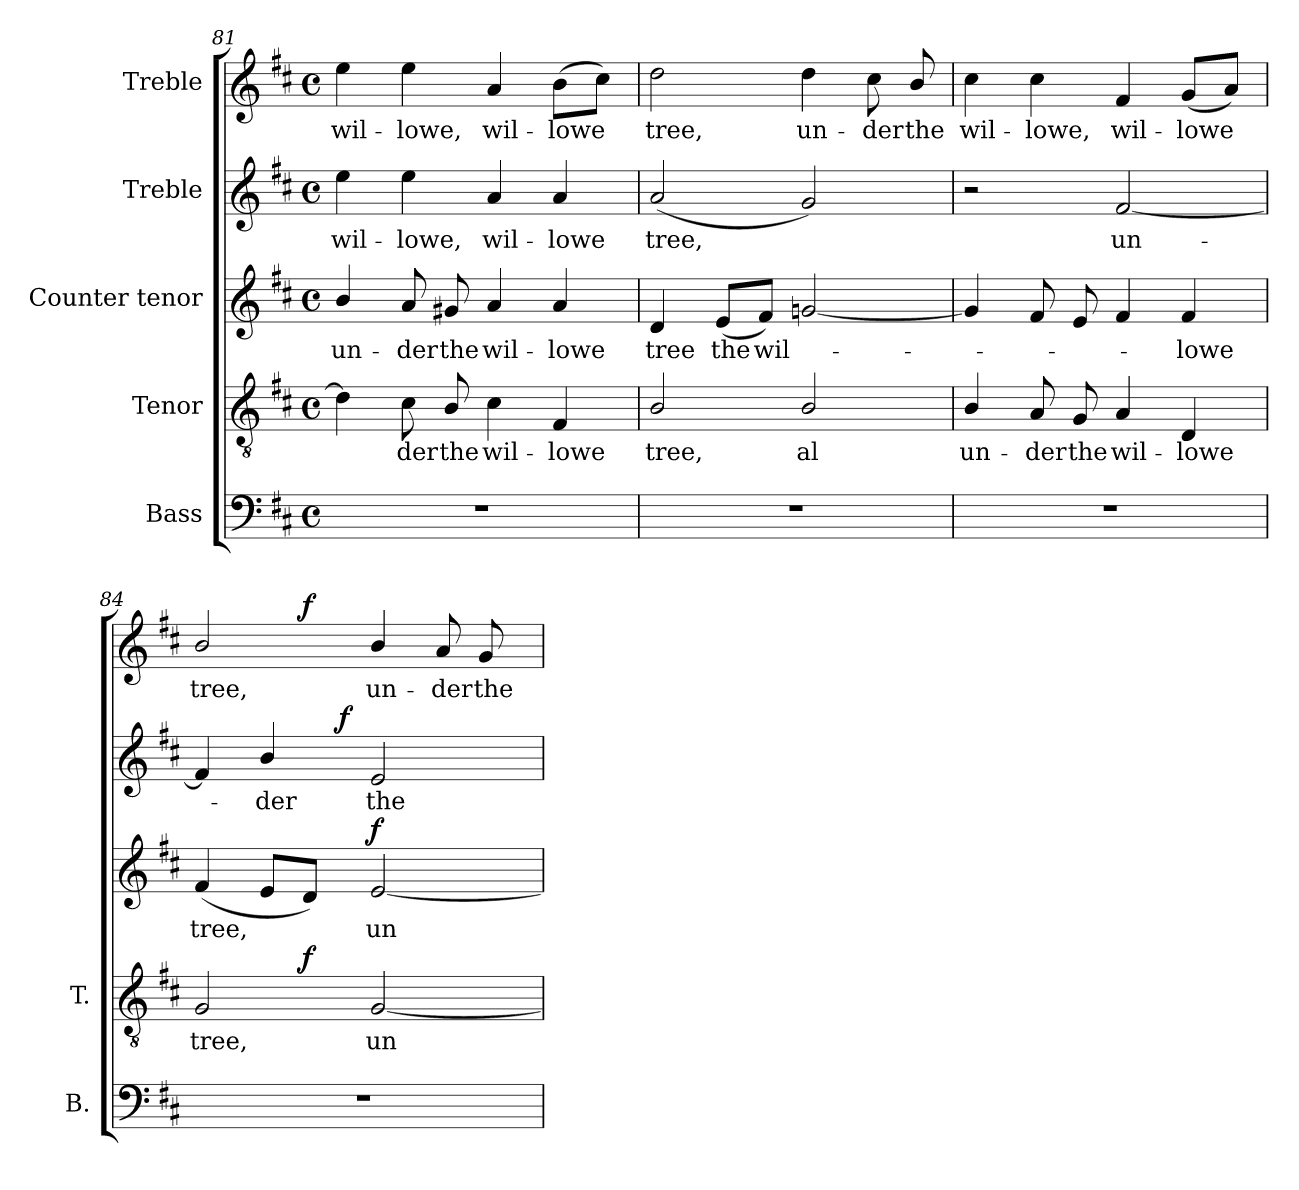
**kern	**kern	**text	**dynam	**kern	**text	**dynam	**kern	**text	**dynam	**kern	**text	**dynam
*part5	*part4	*part4	*part4	*part3	*part3	*part3	*part2	*part2	*part2	*part1	*part1	*part1
*staff5	*staff4	*staff4	*staff4	*staff3	*staff3	*staff3	*staff2	*staff2	*staff2	*staff1	*staff1	*staff1
*I"Bass	*I"Tenor	*	*	*I"Counter tenor	*	*	*I"Treble	*	*	*I"Treble	*	*
*I'B.	*I'T.	*	*	*	*	*	*	*	*	*	*	*
!!LO:PB:g=z
*clefF4	*clefGv2	*	*	*clefG2	*	*	*clefG2	*	*	*clefG2	*	*
*	*ITrd7c12	*	*	*	*	*	*	*	*	*	*	*
*k[f#c#]	*k[f#c#]	*	*	*k[f#c#]	*	*	*k[f#c#]	*	*	*k[f#c#]	*	*
*D:	*D:	*	*	*D:	*	*	*D:	*	*	*D:	*	*
*M4/4	*M4/4	*	*	*M4/4	*	*	*M4/4	*	*	*M4/4	*	*
*met(c)	*met(c)	*	*	*met(c)	*	*	*met(c)	*	*	*met(c)	*	*
=81	=81	=81	=81	=81	=81	=81	=81	=81	=81	=81	=81	=81
!	!	!	!	!	!LO:LY:b:color=#000000	!	!	!	!	!	!	!
!	!	!	!	!	!	!	!	!LO:LY:b:color=#000000	!	!	!	!
!	!	!	!	!	!	!	!	!	!	!	!LO:LY:b:color=#000000	!
1r	4Di\]	.	.	4bi/	un-	.	4eei\	wil-	.	4eei\	wil-	.
!	!	!LO:LY:b:color=#000000	!	!	!	!	!	!	!	!	!	!
!	!	!	!	!	!LO:LY:b:color=#000000	!	!	!	!	!	!	!
!	!	!	!	!	!	!	!	!LO:LY:b:color=#000000	!	!	!	!
!	!	!	!	!	!	!	!	!	!	!	!LO:LY:b:color=#000000	!
.	8C#i\	-der	.	8ai/	-der	.	4eei\	-lowe,	.	4eei\	-lowe,	.
!	!	!LO:LY:b:color=#000000	!	!	!	!	!	!	!	!	!	!
!	!	!	!	!	!LO:LY:b:color=#000000	!	!	!	!	!	!	!
.	8BBi/	the	.	8g#Xi/	the	.	.	.	.	.	.	.
!	!	!LO:LY:b:color=#000000	!	!	!	!	!	!	!	!	!	!
!	!	!	!	!	!LO:LY:b:color=#000000	!	!	!	!	!	!	!
!	!	!	!	!	!	!	!	!LO:LY:b:color=#000000	!	!	!	!
!	!	!	!	!	!	!	!	!	!	!	!LO:LY:b:color=#000000	!
.	4C#i\	wil-	.	4ai/	wil-	.	4ai/	wil-	.	4ai/	wil-	.
!	!	!LO:LY:b:color=#000000	!	!	!	!	!	!	!	!	!	!
!	!	!	!	!	!LO:LY:b:color=#000000	!	!	!	!	!	!	!
!	!	!	!	!	!	!	!	!LO:LY:b:color=#000000	!	!	!	!
!	!	!	!	!	!	!	!	!	!	!	!LO:LY:b:color=#000000	!
.	4FF#i/	-lowe	.	4ai/	-lowe	.	4ai/	-lowe	.	(8bi\L	-lowe	.
.	.	.	.	.	.	.	.	.	.	8cc#i\J)	.	.
=82	=82	=82	=82	=82	=82	=82	=82	=82	=82	=82	=82	=82
!	!	!LO:LY:b:color=#000000	!	!	!	!	!	!	!	!	!	!
!	!	!	!	!	!LO:LY:b:color=#000000	!	!	!	!	!	!	!
!	!	!	!	!	!	!	!	!LO:LY:b:color=#000000	!	!	!	!
!	!	!	!	!	!	!	!	!	!	!	!LO:LY:b:color=#000000	!
1r	2BBi/	tree,	.	4di/	tree	.	(2ai/	tree,	.	2ddi\	tree,	.
!	!	!	!	!	!LO:LY:b:color=#000000	!	!	!	!	!	!	!
.	.	.	.	(8ei/L	the	.	.	.	.	.	.	.
!	!	!	!	!	!LO:LY:b:color=#000000	!	!	!	!	!	!	!
.	.	.	.	8f#i/J)	wil-	.	.	.	.	.	.	.
!	!	!LO:LY:b:color=#000000	!	!	!	!	!	!	!	!	!	!
!	!	!	!	!	!	!	!	!	!	!	!LO:LY:b:color=#000000	!
.	2BBi/	al	.	[2gni/	.	.	2gi/)	.	.	4ddi\	un-	.
!	!	!	!	!	!	!	!	!	!	!	!LO:LY:b:color=#000000	!
.	.	.	.	.	.	.	.	.	.	8cc#i\	-der	.
!	!	!	!	!	!	!	!	!	!	!	!LO:LY:b:color=#000000	!
.	.	.	.	.	.	.	.	.	.	8bi/	the	.
=83	=83	=83	=83	=83	=83	=83	=83	=83	=83	=83	=83	=83
!	!	!LO:LY:b:color=#000000	!	!	!	!	!	!	!	!	!	!
!	!	!	!	!	!	!	!	!	!	!	!LO:LY:b:color=#000000	!
1r	4BBi/	un-	.	4gi/]	.	.	2r	.	.	4cc#i\	wil-	.
!	!	!LO:LY:b:color=#000000	!	!	!	!	!	!	!	!	!	!
!	!	!	!	!	!	!	!	!	!	!	!LO:LY:b:color=#000000	!
.	8AAi/	-der	.	8f#i/	.	.	.	.	.	4cc#i\	-lowe,	.
!	!	!LO:LY:b:color=#000000	!	!	!	!	!	!	!	!	!	!
.	8GGi/	the	.	8ei/	.	.	.	.	.	.	.	.
!	!	!LO:LY:b:color=#000000	!	!	!	!	!	!	!	!	!	!
!	!	!	!	!	!	!	!	!LO:LY:b:color=#000000	!	!	!	!
!	!	!	!	!	!	!	!	!	!	!	!LO:LY:b:color=#000000	!
.	4AAi/	wil-	.	4f#i/	.	.	[2f#i/	un-	.	4f#i/	wil-	.
!	!	!LO:LY:b:color=#000000	!	!	!	!	!	!	!	!	!	!
!	!	!	!	!	!LO:LY:b:color=#000000	!	!	!	!	!	!	!
!	!	!	!	!	!	!	!	!	!	!	!LO:LY:b:color=#000000	!
.	4DDi/	-lowe	.	4f#i/	-lowe	.	.	.	.	(8gi/L	-lowe	.
.	.	.	.	.	.	.	.	.	.	8ai/J)	.	.
=84	=84	=84	=84	=84	=84	=84	=84	=84	=84	=84	=84	=84
!	!	!LO:LY:b:color=#000000	!	!	!	!	!	!	!	!	!	!
!	!	!	!	!	!LO:LY:b:color=#000000	!	!	!	!	!	!	!
!	!	!	!	!	!	!	!	!	!	!	!LO:LY:b:color=#000000	!
*	*^	*	*	*	*	*	*^	*	*	*^	*	*
1r	2GGi/	4.ryy	tree,	.	(4f#i/	tree,	.	4f#i/]	4ryy	.	.	2bi/	4.ryy	tree,	.
!	!	!	!	!	!	!	!	!	!	!LO:LY:b:color=#000000	!	!	!	!	!
.	.	.	.	.	8ei/L	.	.	4bi/	8ryy	-der	.	.	.	.	.
.	.	2ryy	.	f	8di/J)	.	.	.	32ryy	.	.	.	2ryy	.	f
.	.	.	.	.	.	.	.	.	64ryy	.	.	.	.	.	.
.	.	.	.	.	.	.	.	.	256.ryy	.	.	.	.	.	.
.	.	.	.	.	.	.	.	.	2ryy	.	f	.	.	.	.
!	!	!	!LO:LY:b:color=#000000	!	!	!	!	!	!	!	!	!	!	!	!
!	!	!	!	!	!	!LO:LY:b:color=#000000	!	!	!	!	!	!	!	!	!
!	!	!	!	!	!	!	!	!	!	!LO:LY:b:color=#000000	!	!	!	!	!
!	!	!	!	!	!	!	!	!	!	!	!	!	!	!LO:LY:b:color=#000000	!
.	[2GGi/	.	un-	.	[2ei/	un-	f	2ei/	.	the	.	4bi/	.	un-	.
!	!	!	!	!	!	!	!	!	!	!	!	!	!	!LO:LY:b:color=#000000	!
.	.	.	.	.	.	.	.	.	.	.	.	8ai/	.	-der	.
!	!	!	!	!	!	!	!	!	!	!	!	!	!	!LO:LY:b:color=#000000	!
.	.	8ryy	.	.	.	.	.	.	.	.	.	8gi/	8ryy	the	.
.	.	.	.	.	.	.	.	.	16ryy	.	.	.	.	.	.
.	.	.	.	.	.	.	.	.	128ryy	.	.	.	.	.	.
.	.	.	.	.	.	.	.	.	512ryy	.	.	.	.	.	.
*	*	*	*	*	*	*	*	*v	*v	*	*	*	*	*	*
*	*v	*v	*	*	*	*	*	*	*	*	*v	*v	*	*
=	=	=	=	=	=	=	=	=	=	=	=	=
*-	*-	*-	*-	*-	*-	*-	*-	*-	*-	*-	*-	*-
